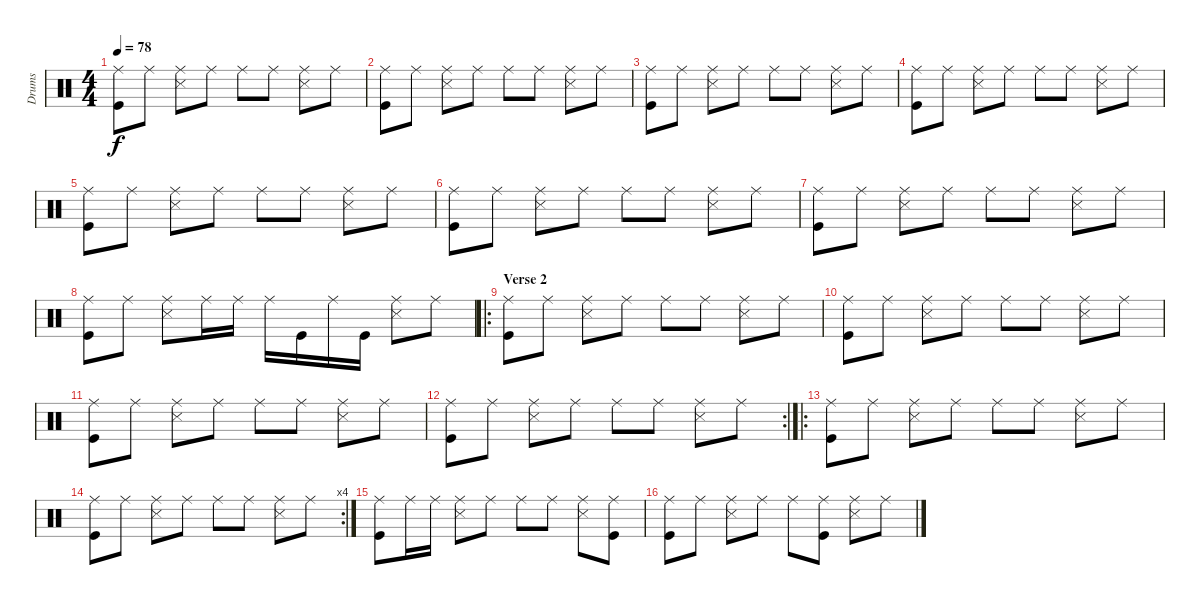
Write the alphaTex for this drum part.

\track ("Drums" "Drums") {instrument percussion}
\staff {score}
\articulation defaults
\ts (4 4)
\tempo 78
\clef neutral
\ks c
("Ride (middle)" "Kick (hit)").8{dy f} "Ride (middle)".8 ("Ride (middle)" "Snare (side stick) 3").8 "Ride (middle)".8 "Ride (middle)".8 "Ride (middle)".8 ("Ride (middle)" "Snare (side stick) 3").8 "Ride (middle)".8 |
("Ride (middle)" "Kick (hit)").8 "Ride (middle)".8 ("Ride (middle)" "Snare (side stick) 3").8 "Ride (middle)".8 "Ride (middle)".8 "Ride (middle)".8 ("Ride (middle)" "Snare (side stick) 3").8 "Ride (middle)".8 |
("Ride (middle)" "Kick (hit)").8 "Ride (middle)".8 ("Ride (middle)" "Snare (side stick) 3").8 "Ride (middle)".8 "Ride (middle)".8 "Ride (middle)".8 ("Ride (middle)" "Snare (side stick) 3").8 "Ride (middle)".8 |
("Ride (middle)" "Kick (hit)").8 "Ride (middle)".8 ("Ride (middle)" "Snare (side stick) 3").8 "Ride (middle)".8 "Ride (middle)".8 "Ride (middle)".8 ("Ride (middle)" "Snare (side stick) 3").8 "Ride (middle)".8 |
("Ride (middle)" "Kick (hit)").8 "Ride (middle)".8 ("Ride (middle)" "Snare (side stick) 3").8 "Ride (middle)".8 "Ride (middle)".8 "Ride (middle)".8 ("Ride (middle)" "Snare (side stick) 3").8 "Ride (middle)".8 |
("Ride (middle)" "Kick (hit)").8 "Ride (middle)".8 ("Ride (middle)" "Snare (side stick) 3").8 "Ride (middle)".8 "Ride (middle)".8 "Ride (middle)".8 ("Ride (middle)" "Snare (side stick) 3").8 "Ride (middle)".8 |
("Ride (middle)" "Kick (hit)").8 "Ride (middle)".8 ("Ride (middle)" "Snare (side stick) 3").8 "Ride (middle)".8 "Ride (middle)".8 "Ride (middle)".8 ("Ride (middle)" "Snare (side stick) 3").8 "Ride (middle)".8 |
("Ride (middle)" "Kick (hit)").8 "Ride (middle)".8 ("Ride (middle)" "Snare (side stick) 3").8 "Ride (middle)".16 "Ride (middle)".16 "Ride (middle)".16 "Kick (hit)".16 "Ride (middle)".16 "Kick (hit)".16 ("Ride (middle)" "Snare (side stick) 3").8 "Ride (middle)".8 |
\ro
\section ("" "Verse 2")
("Ride (middle)" "Kick (hit)").8 "Ride (middle)".8 ("Ride (middle)" "Snare (side stick) 3").8 "Ride (middle)".8 "Ride (middle)".8 "Ride (middle)".8 ("Ride (middle)" "Snare (side stick) 3").8 "Ride (middle)".8 |
("Ride (middle)" "Kick (hit)").8 "Ride (middle)".8 ("Ride (middle)" "Snare (side stick) 3").8 "Ride (middle)".8 "Ride (middle)".8 "Ride (middle)".8 ("Ride (middle)" "Snare (side stick) 3").8 "Ride (middle)".8 |
("Ride (middle)" "Kick (hit)").8 "Ride (middle)".8 ("Ride (middle)" "Snare (side stick) 3").8 "Ride (middle)".8 "Ride (middle)".8 "Ride (middle)".8 ("Ride (middle)" "Snare (side stick) 3").8 "Ride (middle)".8 |
\rc 2
("Ride (middle)" "Kick (hit)").8 "Ride (middle)".8 ("Ride (middle)" "Snare (side stick) 3").8 "Ride (middle)".8 "Ride (middle)".8 "Ride (middle)".8 ("Ride (middle)" "Snare (side stick) 3").8 "Ride (middle)".8 |
\ro
("Ride (middle)" "Kick (hit)").8 "Ride (middle)".8 ("Ride (middle)" "Snare (side stick) 3").8 "Ride (middle)".8 "Ride (middle)".8 "Ride (middle)".8 ("Ride (middle)" "Snare (side stick) 3").8 "Ride (middle)".8 |
\rc 4
("Ride (middle)" "Kick (hit)").8 "Ride (middle)".8 ("Ride (middle)" "Snare (side stick) 3").8 "Ride (middle)".8 "Ride (middle)".8 "Ride (middle)".8 ("Ride (middle)" "Snare (side stick) 3").8 "Ride (middle)".8 |
("Ride (middle)" "Kick (hit)").8 "Ride (middle)".16 "Ride (middle)".16 ("Ride (middle)" "Snare (side stick) 3").8 "Ride (middle)".8 "Ride (middle)".8 "Ride (middle)".8 ("Ride (middle)" "Snare (side stick) 3").8 ("Ride (middle)" "Kick (hit)").8 |
("Ride (middle)" "Kick (hit)").8 "Ride (middle)".8 ("Ride (middle)" "Snare (side stick) 3").8 "Ride (middle)".8 "Ride (middle)".8 ("Ride (middle)" "Kick (hit)").8 ("Ride (middle)" "Snare (side stick) 3").8 "Ride (middle)".8
